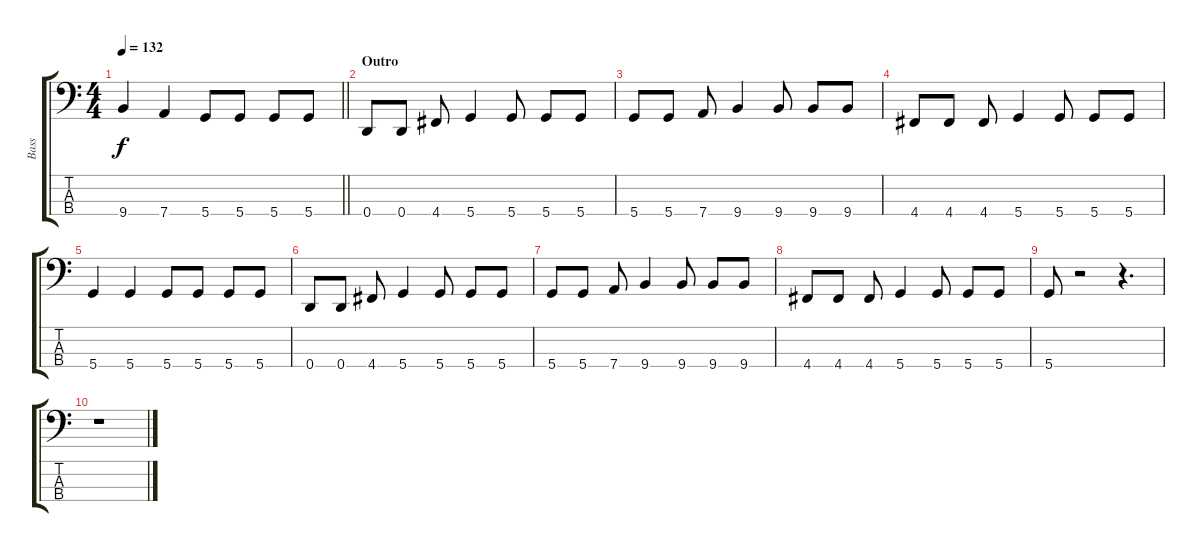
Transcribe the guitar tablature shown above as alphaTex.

\track ("Bass" "Bass") {instrument electricbassfinger}
\staff {score tabs}
\tuning (G2 D2 A1 D1) {hide}
\ts (4 4)
\tempo 132
\clef f4
\barLineRight lightlight
\ks c
9.4.4{dy f} 7.4.4 5.4.8 5.4.8 5.4.8 5.4.8 |
\section ("" "Outro")
0.4.8 0.4.8 4.4.8 5.4.4 5.4.8 5.4.8 5.4.8 |
5.4.8 5.4.8 7.4.8 9.4.4 9.4.8 9.4.8 9.4.8 |
4.4.8 4.4.8 4.4.8 5.4.4 5.4.8 5.4.8 5.4.8 |
5.4.4 5.4.4 5.4.8 5.4.8 5.4.8 5.4.8 |
0.4.8 0.4.8 4.4.8 5.4.4 5.4.8 5.4.8 5.4.8 |
5.4.8 5.4.8 7.4.8 9.4.4 9.4.8 9.4.8 9.4.8 |
4.4.8 4.4.8 4.4.8 5.4.4 5.4.8 5.4.8 5.4.8 |
5.4.8 r.2 r.4{d} |
r.1
